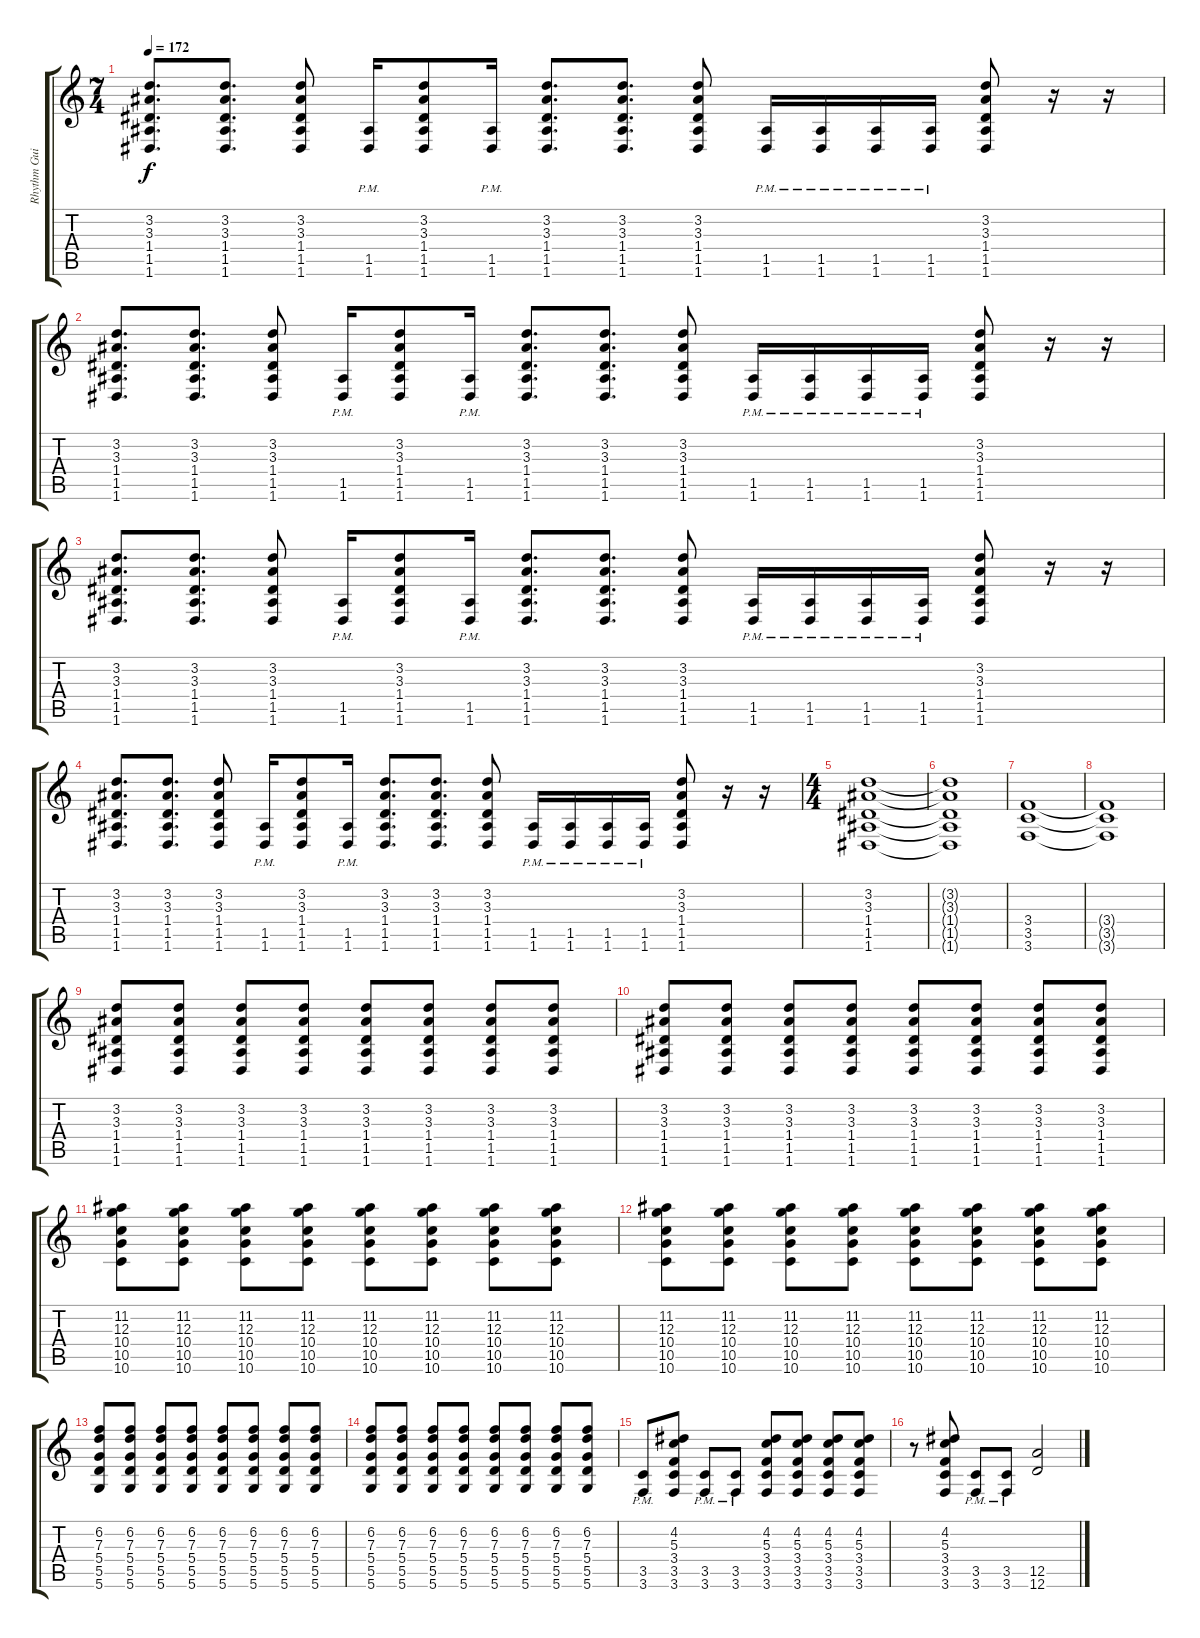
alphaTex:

\track ("Rhythm Guitar 2" "Rhythm Gui") {instrument distortionguitar}
\staff {score tabs}
\tuning (E4 B3 G3 D3 A2 D2) {hide}
\ts (7 4)
\tempo 172
\clef g2
\ks c
(3.2 3.3 1.4 1.5 1.6).8{d dy f} (3.2 3.3 1.4 1.5 1.6).8{d} (3.2 3.3 1.4 1.5 1.6).8 (1.5{pm} 1.6{pm}).16 (3.2 3.3 1.4 1.5 1.6).8 (1.5{pm} 1.6{pm}).16 (3.2 3.3 1.4 1.5 1.6).8{d} (3.2 3.3 1.4 1.5 1.6).8{d} (3.2 3.3 1.4 1.5 1.6).8 (1.5{pm} 1.6{pm}).16 (1.5{pm} 1.6{pm}).16 (1.5{pm} 1.6{pm}).16 (1.5{pm} 1.6{pm}).16 (3.2 3.3 1.4 1.5 1.6).8 r.16 r.16 |
(3.2 3.3 1.4 1.5 1.6).8{d} (3.2 3.3 1.4 1.5 1.6).8{d} (3.2 3.3 1.4 1.5 1.6).8 (1.5{pm} 1.6{pm}).16 (3.2 3.3 1.4 1.5 1.6).8 (1.5{pm} 1.6{pm}).16 (3.2 3.3 1.4 1.5 1.6).8{d} (3.2 3.3 1.4 1.5 1.6).8{d} (3.2 3.3 1.4 1.5 1.6).8 (1.5{pm} 1.6{pm}).16 (1.5{pm} 1.6{pm}).16 (1.5{pm} 1.6{pm}).16 (1.5{pm} 1.6{pm}).16 (3.2 3.3 1.4 1.5 1.6).8 r.16 r.16 |
(3.2 3.3 1.4 1.5 1.6).8{d} (3.2 3.3 1.4 1.5 1.6).8{d} (3.2 3.3 1.4 1.5 1.6).8 (1.5{pm} 1.6{pm}).16 (3.2 3.3 1.4 1.5 1.6).8 (1.5{pm} 1.6{pm}).16 (3.2 3.3 1.4 1.5 1.6).8{d} (3.2 3.3 1.4 1.5 1.6).8{d} (3.2 3.3 1.4 1.5 1.6).8 (1.5{pm} 1.6{pm}).16 (1.5{pm} 1.6{pm}).16 (1.5{pm} 1.6{pm}).16 (1.5{pm} 1.6{pm}).16 (3.2 3.3 1.4 1.5 1.6).8 r.16 r.16 |
(3.2 3.3 1.4 1.5 1.6).8{d} (3.2 3.3 1.4 1.5 1.6).8{d} (3.2 3.3 1.4 1.5 1.6).8 (1.5{pm} 1.6{pm}).16 (3.2 3.3 1.4 1.5 1.6).8 (1.5{pm} 1.6{pm}).16 (3.2 3.3 1.4 1.5 1.6).8{d} (3.2 3.3 1.4 1.5 1.6).8{d} (3.2 3.3 1.4 1.5 1.6).8 (1.5{pm} 1.6{pm}).16 (1.5{pm} 1.6{pm}).16 (1.5{pm} 1.6{pm}).16 (1.5{pm} 1.6{pm}).16 (3.2 3.3 1.4 1.5 1.6).8 r.16 r.16 |
\ts (4 4)
(3.2 3.3 1.4 1.5 1.6).1 |
(3.2{t} 3.3{t} 1.4{t} 1.5{t} 1.6{t}).1 |
(3.4 3.5 3.6).1 |
(3.4{t} 3.5{t} 3.6{t}).1 |
(3.2 3.3 1.4 1.5 1.6).8 (3.2 3.3 1.4 1.5 1.6).8 (3.2 3.3 1.4 1.5 1.6).8 (3.2 3.3 1.4 1.5 1.6).8 (3.2 3.3 1.4 1.5 1.6).8 (3.2 3.3 1.4 1.5 1.6).8 (3.2 3.3 1.4 1.5 1.6).8 (3.2 3.3 1.4 1.5 1.6).8 |
(3.2 3.3 1.4 1.5 1.6).8 (3.2 3.3 1.4 1.5 1.6).8 (3.2 3.3 1.4 1.5 1.6).8 (3.2 3.3 1.4 1.5 1.6).8 (3.2 3.3 1.4 1.5 1.6).8 (3.2 3.3 1.4 1.5 1.6).8 (3.2 3.3 1.4 1.5 1.6).8 (3.2 3.3 1.4 1.5 1.6).8 |
(11.2 12.3 10.4 10.5 10.6).8 (11.2 12.3 10.4 10.5 10.6).8 (11.2 12.3 10.4 10.5 10.6).8 (11.2 12.3 10.4 10.5 10.6).8 (11.2 12.3 10.4 10.5 10.6).8 (11.2 12.3 10.4 10.5 10.6).8 (11.2 12.3 10.4 10.5 10.6).8 (11.2 12.3 10.4 10.5 10.6).8 |
(11.2 12.3 10.4 10.5 10.6).8 (11.2 12.3 10.4 10.5 10.6).8 (11.2 12.3 10.4 10.5 10.6).8 (11.2 12.3 10.4 10.5 10.6).8 (11.2 12.3 10.4 10.5 10.6).8 (11.2 12.3 10.4 10.5 10.6).8 (11.2 12.3 10.4 10.5 10.6).8 (11.2 12.3 10.4 10.5 10.6).8 |
(6.2 7.3 5.4 5.5 5.6).8 (6.2 7.3 5.4 5.5 5.6).8 (6.2 7.3 5.4 5.5 5.6).8 (6.2 7.3 5.4 5.5 5.6).8 (6.2 7.3 5.4 5.5 5.6).8 (6.2 7.3 5.4 5.5 5.6).8 (6.2 7.3 5.4 5.5 5.6).8 (6.2 7.3 5.4 5.5 5.6).8 |
(6.2 7.3 5.4 5.5 5.6).8 (6.2 7.3 5.4 5.5 5.6).8 (6.2 7.3 5.4 5.5 5.6).8 (6.2 7.3 5.4 5.5 5.6).8 (6.2 7.3 5.4 5.5 5.6).8 (6.2 7.3 5.4 5.5 5.6).8 (6.2 7.3 5.4 5.5 5.6).8 (6.2 7.3 5.4 5.5 5.6).8 |
(3.5{pm} 3.6{pm}).8 (4.2 5.3 3.4 3.5 3.6).8 (3.5{pm} 3.6{pm}).8 (3.5{pm} 3.6{pm}).8 (4.2 5.3 3.4 3.5 3.6).8 (4.2 5.3 3.4 3.5 3.6).8 (4.2 5.3 3.4 3.5 3.6).8 (4.2 5.3 3.4 3.5 3.6).8 |
r.8 (4.2 5.3 3.4 3.5 3.6).8 (3.5{pm} 3.6{pm}).8 (3.5{pm} 3.6{pm}).8 (12.5{ss} 12.6{ss}).2
